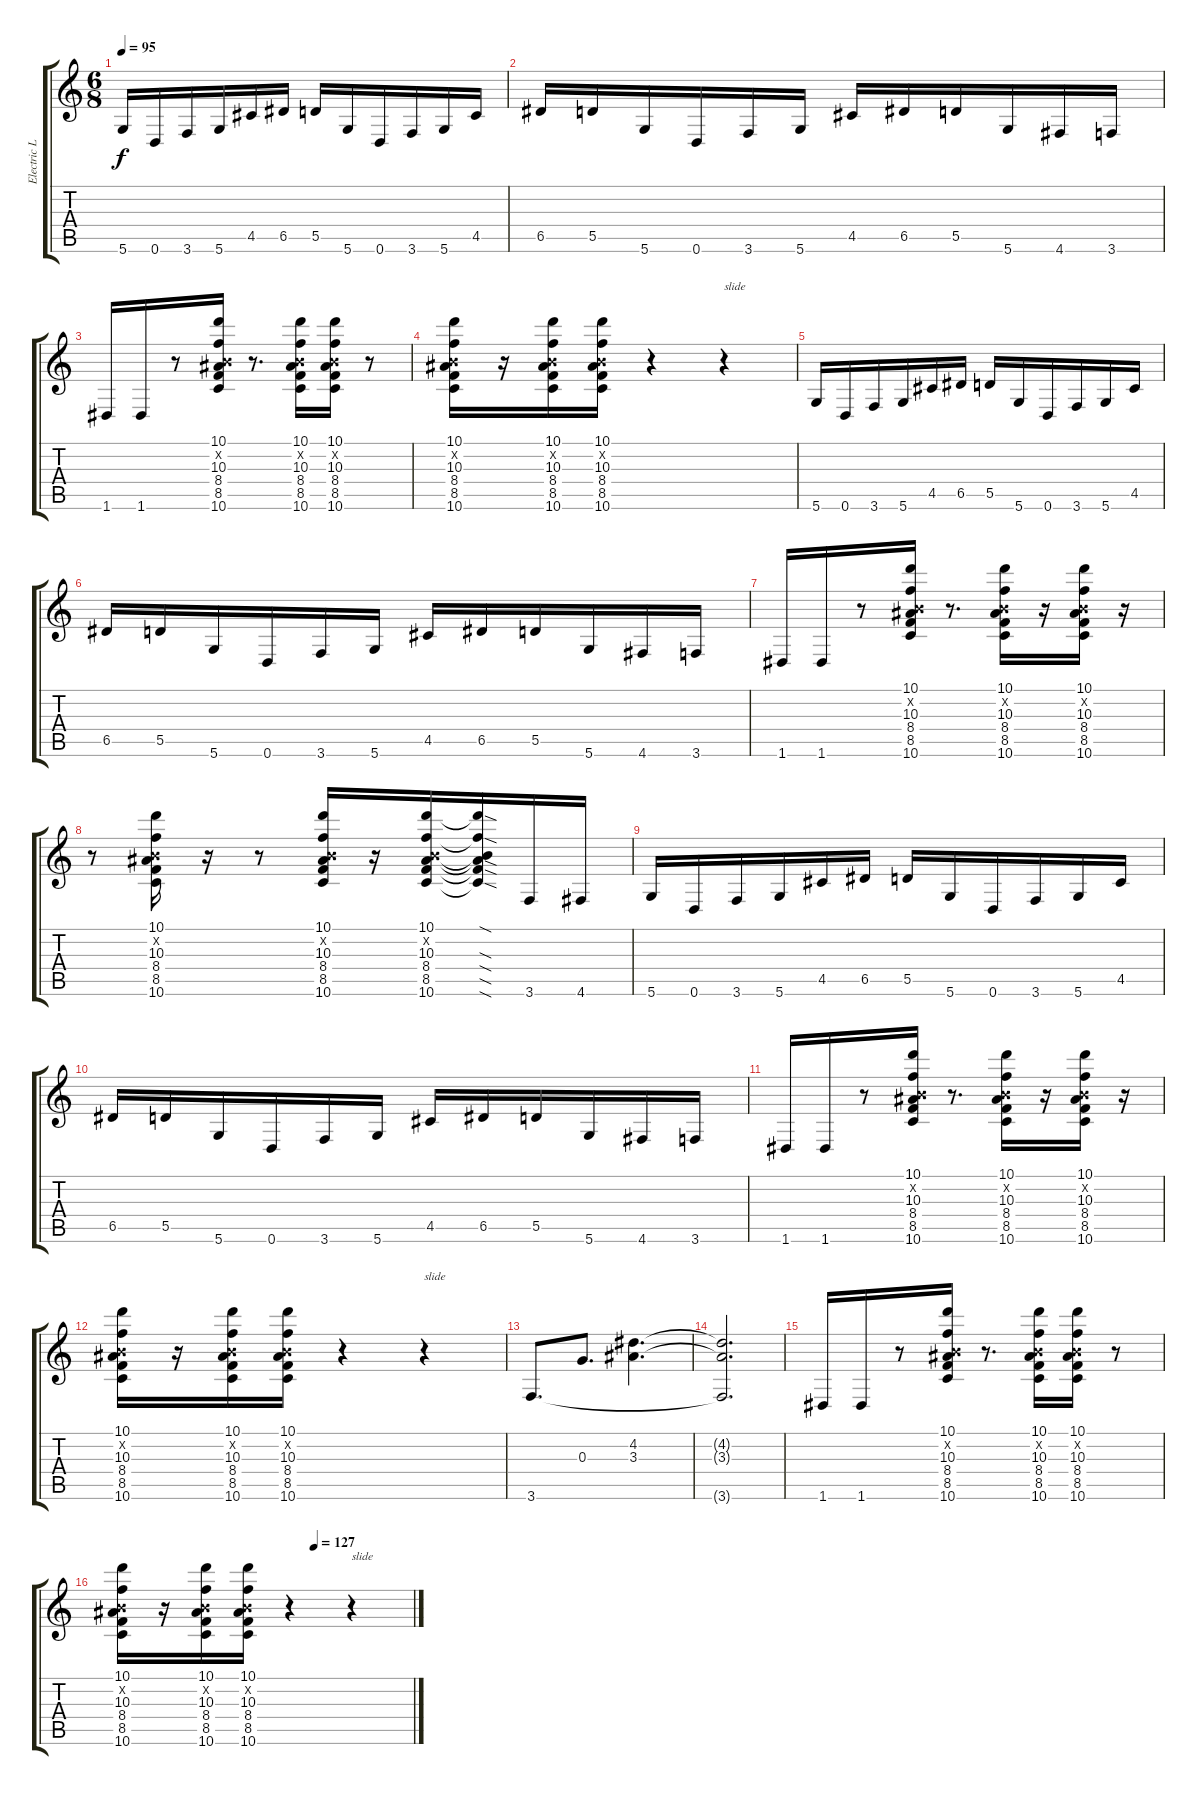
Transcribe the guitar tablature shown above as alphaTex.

\track ("Electric Left" "Electric L") {instrument distortionguitar}
\staff {score tabs}
\tuning (E4 B3 G3 D3 A2 D2) {hide}
\ts (6 8)
\tempo 95
\clef g2
\ks c
5.6.16{dy f volume 13} 0.6.16 3.6.16 5.6.16 4.5.16 6.5.16 5.5.16 5.6.16 0.6.16 3.6.16 5.6.16 4.5.16 |
6.5.16 5.5.16 5.6.16 0.6.16 3.6.16 5.6.16 4.5.16 6.5.16 5.5.16 5.6.16 4.6.16 3.6.16 |
1.6.16 1.6.16 r.8 (10.1 0.2{x} 10.3 8.4 8.5 10.6).16 r.8{d} (10.1 0.2{x} 10.3 8.4 8.5 10.6).16 (10.1 0.2{x} 10.3 8.4 8.5 10.6).16 r.8 |
(10.1 0.2{x} 10.3 8.4 8.5 10.6).16 r.16 (10.1 0.2{x} 10.3 8.4 8.5 10.6).16 (10.1 0.2{x} 10.3 8.4 8.5 10.6).16 r.4 r.4{txt "slide"} |
5.6.16 0.6.16 3.6.16 5.6.16 4.5.16 6.5.16 5.5.16 5.6.16 0.6.16 3.6.16 5.6.16 4.5.16 |
6.5.16 5.5.16 5.6.16 0.6.16 3.6.16 5.6.16 4.5.16 6.5.16 5.5.16 5.6.16 4.6.16 3.6.16 |
1.6.16 1.6.16 r.8 (10.1 0.2{x} 10.3 8.4 8.5 10.6).16 r.8{d} (10.1 0.2{x} 10.3 8.4 8.5 10.6).16 r.16 (10.1 0.2{x} 10.3 8.4 8.5 10.6).16 r.16 |
r.8 (10.1 0.2{x} 10.3 8.4 8.5 10.6).16 r.16 r.8 (10.1 0.2{x} 10.3 8.4 8.5 10.6).16 r.16 (10.1 0.2{x} 10.3 8.4 8.5 10.6).16 (10.1{sod t} 0.2{t} 10.3{sod t} 8.4{sod t} 8.5{sod t} 10.6{sod t}).16 3.6.16 4.6.16 |
5.6.16 0.6.16 3.6.16 5.6.16 4.5.16 6.5.16 5.5.16 5.6.16 0.6.16 3.6.16 5.6.16 4.5.16 |
6.5.16 5.5.16 5.6.16 0.6.16 3.6.16 5.6.16 4.5.16 6.5.16 5.5.16 5.6.16 4.6.16 3.6.16 |
1.6.16 1.6.16 r.8 (10.1 0.2{x} 10.3 8.4 8.5 10.6).16 r.8{d} (10.1 0.2{x} 10.3 8.4 8.5 10.6).16 r.16 (10.1 0.2{x} 10.3 8.4 8.5 10.6).16 r.16 |
(10.1 0.2{x} 10.3 8.4 8.5 10.6).16 r.16 (10.1 0.2{x} 10.3 8.4 8.5 10.6).16 (10.1 0.2{x} 10.3 8.4 8.5 10.6).16 r.4 r.4{txt "slide"} |
3.6.8{d} 0.3.8{d} (4.2 3.3).4{d} |
(4.2{t} 3.3{t} 3.6{t}).2{d} |
1.6.16 1.6.16 r.8 (10.1 0.2{x} 10.3 8.4 8.5 10.6).16 r.8{d} (10.1 0.2{x} 10.3 8.4 8.5 10.6).16 (10.1 0.2{x} 10.3 8.4 8.5 10.6).16 r.8 |
\tempo (127 0.6666666666666666)
(10.1 0.2{x} 10.3 8.4 8.5 10.6).16 r.16 (10.1 0.2{x} 10.3 8.4 8.5 10.6).16 (10.1 0.2{x} 10.3 8.4 8.5 10.6).16 r.4 r.4{txt "slide"}
